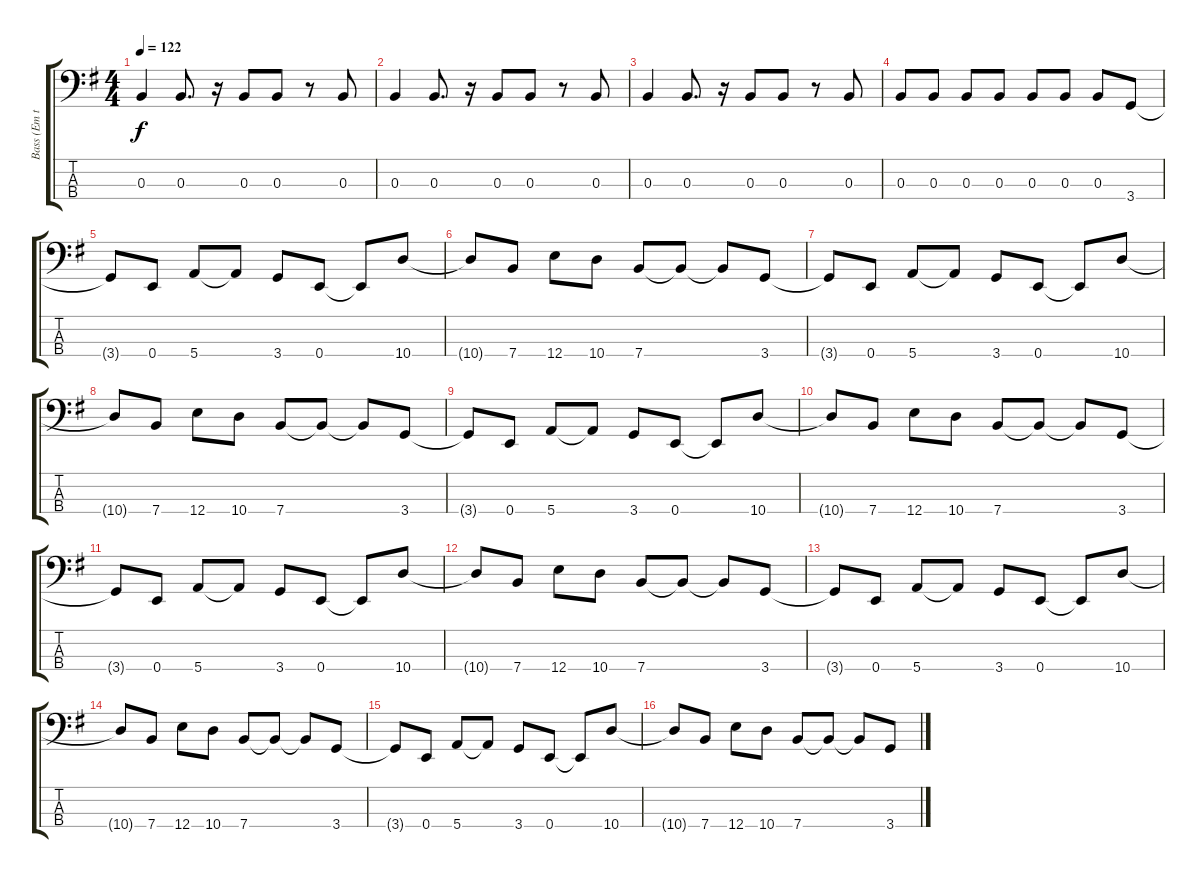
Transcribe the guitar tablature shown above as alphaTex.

\track ("Bass (Em tuning)" "Bass (Em t") {instrument electricbasspick}
\staff {score tabs}
\tuning (G2 E2 B1 E1) {hide}
\ts (4 4)
\tempo 122
\clef f4
\ks g
0.3.4{dy f} 0.3.8{d} r.16 0.3.8 0.3.8 r.8 0.3.8 |
0.3.4 0.3.8{d} r.16 0.3.8 0.3.8 r.8 0.3.8 |
0.3.4 0.3.8{d} r.16 0.3.8 0.3.8 r.8 0.3.8 |
0.3.8 0.3.8 0.3.8 0.3.8 0.3.8 0.3.8 0.3.8 3.4.8 |
3.4{t}.8 0.4.8 5.4.8 5.4{t}.8 3.4.8 0.4.8 0.4{t}.8 10.4.8 |
10.4{t}.8 7.4.8 12.4.8 10.4.8 7.4.8 7.4{t}.8 7.4{t}.8 3.4.8 |
3.4{t}.8 0.4.8 5.4.8 5.4{t}.8 3.4.8 0.4.8 0.4{t}.8 10.4.8 |
10.4{t}.8 7.4.8 12.4.8 10.4.8 7.4.8 7.4{t}.8 7.4{t}.8 3.4.8 |
3.4{t}.8 0.4.8 5.4.8 5.4{t}.8 3.4.8 0.4.8 0.4{t}.8 10.4.8 |
10.4{t}.8 7.4.8 12.4.8 10.4.8 7.4.8 7.4{t}.8 7.4{t}.8 3.4.8 |
3.4{t}.8 0.4.8 5.4.8 5.4{t}.8 3.4.8 0.4.8 0.4{t}.8 10.4.8 |
10.4{t}.8 7.4.8 12.4.8 10.4.8 7.4.8 7.4{t}.8 7.4{t}.8 3.4.8 |
3.4{t}.8 0.4.8 5.4.8 5.4{t}.8 3.4.8 0.4.8 0.4{t}.8 10.4.8 |
10.4{t}.8 7.4.8 12.4.8 10.4.8 7.4.8 7.4{t}.8 7.4{t}.8 3.4.8 |
3.4{t}.8 0.4.8 5.4.8 5.4{t}.8 3.4.8 0.4.8 0.4{t}.8 10.4.8 |
10.4{t}.8 7.4.8 12.4.8 10.4.8 7.4.8 7.4{t}.8 7.4{t}.8 3.4.8
